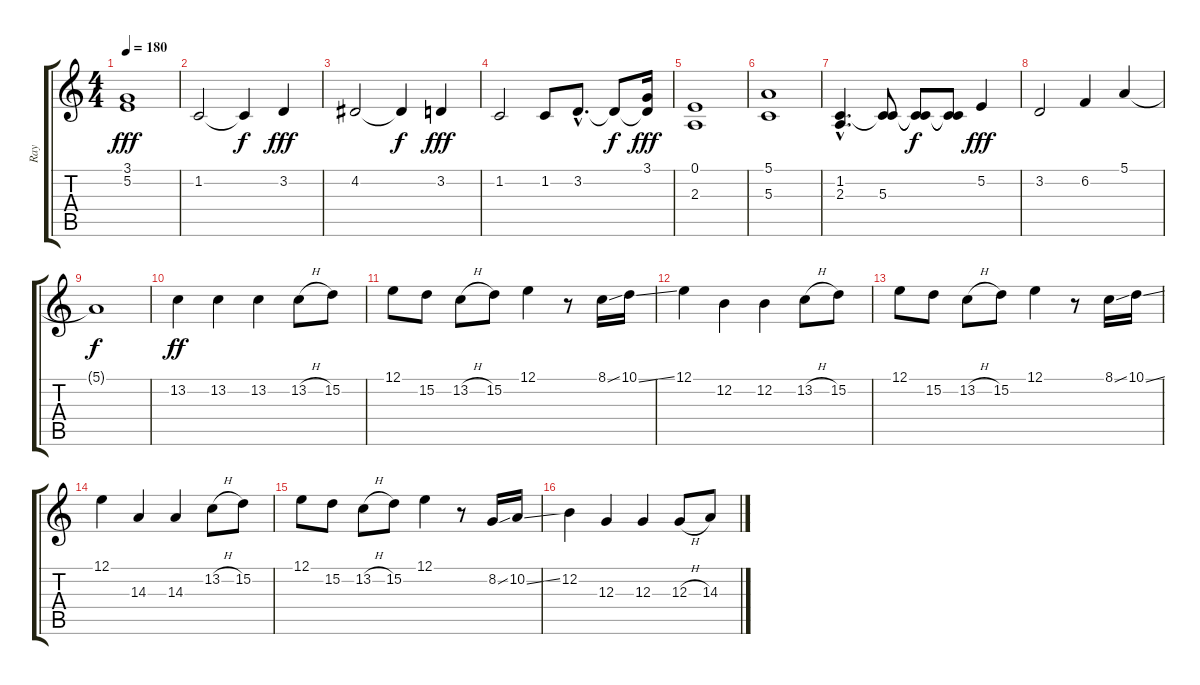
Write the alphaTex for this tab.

\track ("Ray" "Ray") {instrument flute}
\staff {score tabs}
\tuning (E4 B3 G3 D3 A2 E2) {hide}
\ts (4 4)
\tempo 180
\clef g2
\ks c
(3.1 5.2).1{dy fff} |
1.2.2 1.2{t}.4{dy f} 3.2.4{dy fff} |
4.2.2 4.2{t}.4{dy f} 3.2.4{dy fff} |
1.2.2 1.2.8 3.2{hac}.8{d} 3.2{t}.8{dy f} (3.1 3.2{t}).16{dy fff} |
(0.1 2.3).1 |
(5.1 5.3).1 |
(1.2{hac} 2.3{hac}).4{d} (1.2{t} 5.3).8 (1.2{t} 5.3{t}).8{dy f} (1.2{t} 5.3{t}).8 5.2.4{dy fff} |
3.2.2 6.2.4 5.1.4 |
5.1{t}.1{dy f} |
13.2.4{dy ff volume 11 instrument accordion} 13.2.4 13.2.4 13.2{h}.8 15.2.8 |
12.1.8 15.2.8 13.2{h}.8 15.2.8 12.1.4 r.8 8.1{ss}.16 10.1{ss}.16 |
12.1.4 12.2.4 12.2.4 13.2{h}.8 15.2.8 |
12.1.8 15.2.8 13.2{h}.8 15.2.8 12.1.4 r.8 8.1{ss}.16 10.1{ss}.16 |
12.1.4 14.3.4 14.3.4 13.2{h}.8 15.2.8 |
12.1.8 15.2.8 13.2{h}.8 15.2.8 12.1.4 r.8 8.2{ss}.16 10.2{ss}.16 |
12.2.4 12.3.4 12.3.4 12.3{h}.8 14.3.8
